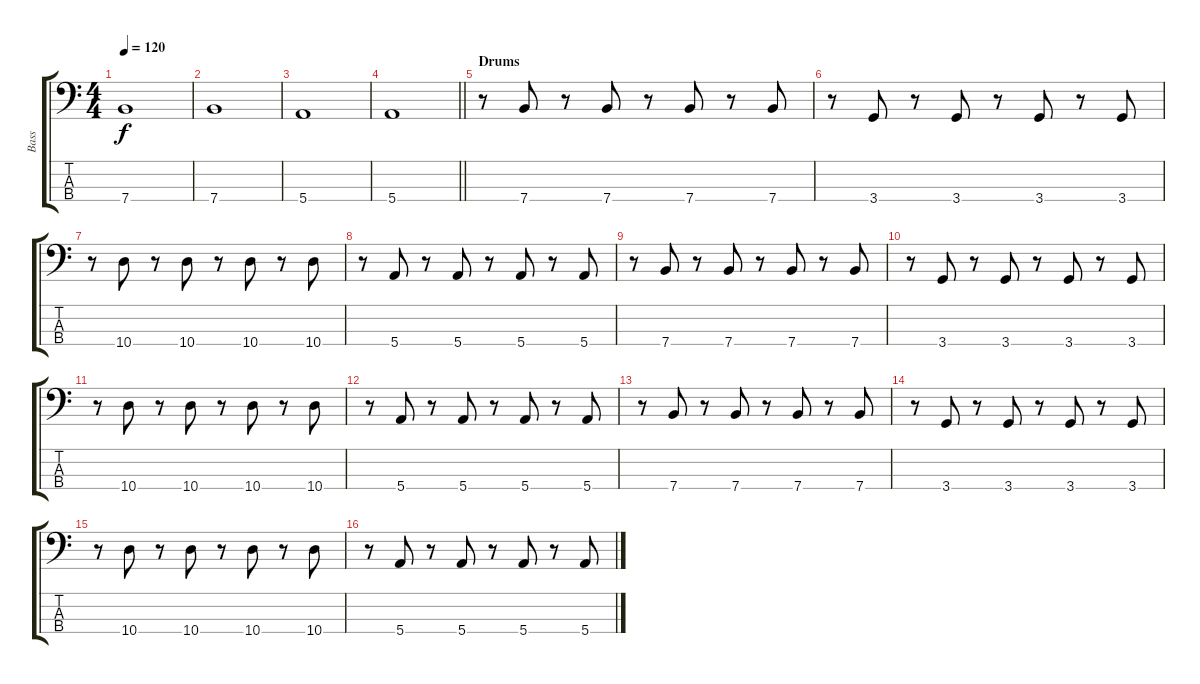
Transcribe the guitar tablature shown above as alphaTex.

\track ("Bass" "Bass") {instrument electricbassfinger}
\staff {score tabs}
\tuning (G2 D2 A1 E1) {hide}
\ts (4 4)
\tempo 120
\clef f4
\ks c
7.4.1{dy f} |
7.4.1 |
5.4.1 |
\barLineRight lightlight
5.4.1 |
\section ("" "Drums")
r.8 7.4.8 r.8 7.4.8 r.8 7.4.8 r.8 7.4.8 |
r.8 3.4.8 r.8 3.4.8 r.8 3.4.8 r.8 3.4.8 |
r.8 10.4.8 r.8 10.4.8 r.8 10.4.8 r.8 10.4.8 |
r.8 5.4.8 r.8 5.4.8 r.8 5.4.8 r.8 5.4.8 |
r.8 7.4.8 r.8 7.4.8 r.8 7.4.8 r.8 7.4.8 |
r.8 3.4.8 r.8 3.4.8 r.8 3.4.8 r.8 3.4.8 |
r.8 10.4.8 r.8 10.4.8 r.8 10.4.8 r.8 10.4.8 |
r.8 5.4.8 r.8 5.4.8 r.8 5.4.8 r.8 5.4.8 |
r.8 7.4.8 r.8 7.4.8 r.8 7.4.8 r.8 7.4.8 |
r.8 3.4.8 r.8 3.4.8 r.8 3.4.8 r.8 3.4.8 |
r.8 10.4.8 r.8 10.4.8 r.8 10.4.8 r.8 10.4.8 |
r.8 5.4.8 r.8 5.4.8 r.8 5.4.8 r.8 5.4.8
